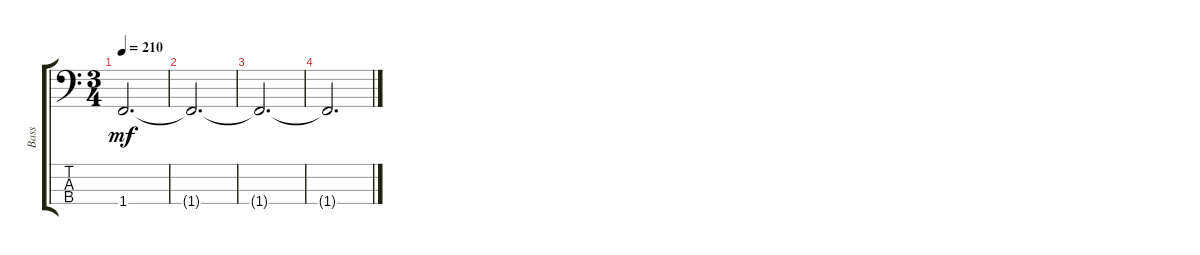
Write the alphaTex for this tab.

\track ("Bass" "Bass") {instrument electricbassfinger}
\staff {score tabs}
\tuning (G2 D2 A1 E1) {hide}
\ts (3 4)
\tempo 210
\clef f4
\ks c
1.4.2{d dy mf} |
1.4{t}.2{d} |
1.4{t}.2{d} |
1.4{t}.2{d}
